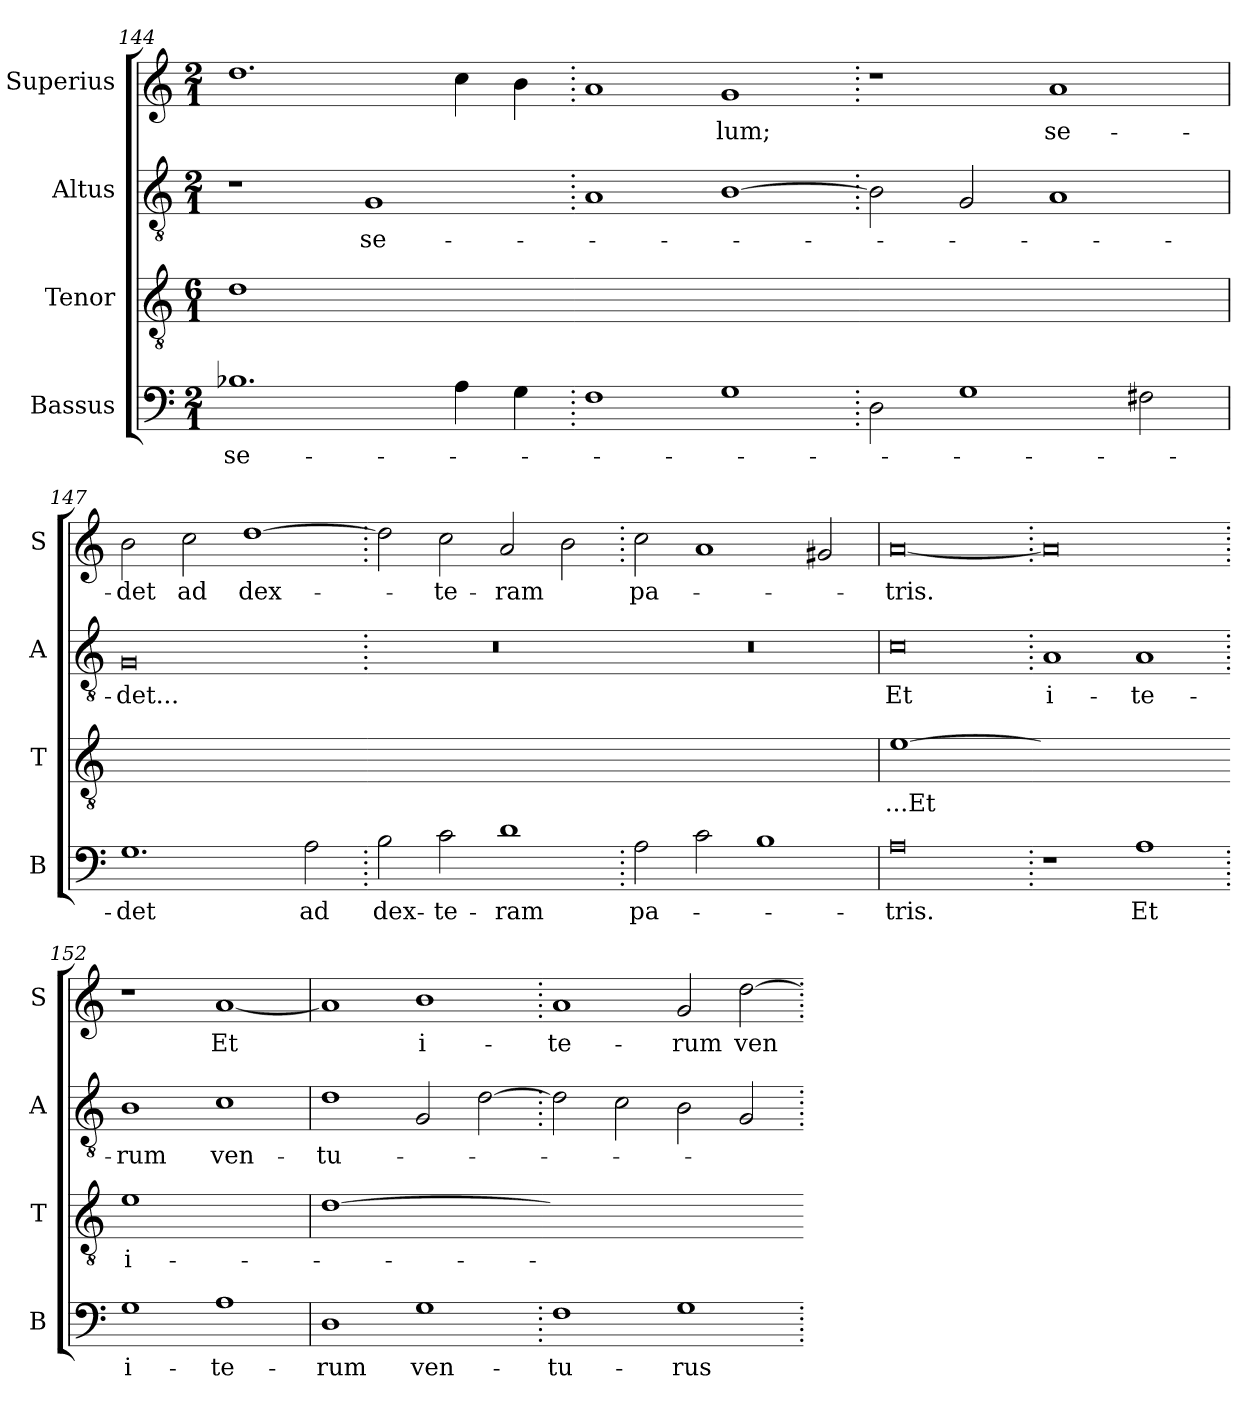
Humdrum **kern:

**kern	**text	**kern	**text	**kern	**text	**kern	**text
*part4	*part4	*part3	*part3	*part2	*part2	*part1	*part1
*staff4	*staff4	*staff3	*staff3	*staff2	*staff2	*staff1	*staff1
*I"Bassus	*	*I"Tenor	*	*I"Altus	*	*I"Superius	*
*I'B	*	*I'T	*	*I'A	*	*I'S	*
*clefF4	*	*clefGv2	*	*clefGv2	*	*clefG2	*
*k[]	*	*k[]	*	*k[]	*	*k[]	*
*M2/1	*	*M6/1	*	*M2/1	*	*M2/1	*
=144	=144	=144	=144	=144	=144	=144	=144
!	!	!LO:N:vis=1	!	!	!	!	!
1.B-X	se-	[y0d	.	1r	.	1.dd	.
.	.	.	.	1G	se-	.	.
4A\	.	.	.	.	.	4cc\	.
4G\	.	.	.	.	.	4b\	.
=145.	=145.	=145-	=145.	=145.	=145.	=145.	=145.
!	!	!LO:N:vis=1	!	!	!	!	!
1F	.	0dyy_	.	1A	.	1a	.
1G	.	.	.	[1B	.	1g	-lum;
=146.	=146.	=146-	=146.	=146.	=146.	=146.	=146.
!	!	!LO:N:vis=1	!	!	!	!	!
2D\	.	0dyy]	.	2B\]	.	1r	.
1G	.	.	.	2G/	.	.	.
.	.	.	.	1A	.	1a	se-
2F#X\	.	.	.	.	.	.	.
=147	=147	=147	=147	=147	=147	=147	=147
!	!	!LO:N:vis=1	!	!	!	!	!
1.G	-det	0r	.	0G	-det...	2b\	-det
.	.	.	.	.	.	2cc\	ad
.	.	.	.	.	.	[1dd	dex-
2A\	ad	.	.	.	.	.	.
=148.	=148.	=148-	=148.	=148.	=148.	=148.	=148.
!	!	!LO:N:vis=1	!	!	!	!	!
2B\	dex-	0ryy	.	0r	.	2dd\]	.
2c\	-te-	.	.	.	.	2cc\	-te-
1d	-ram	.	.	.	.	2a/	-ram
.	.	.	.	.	.	2b\	.
=149.	=149.	=149-	=149.	=149.	=149.	=149.	=149.
!	!	!LO:N:vis=1	!	!	!	!	!
2A\	pa-	0ryy	.	0r	.	2cc\	pa-
2c\	.	.	.	.	.	1a	.
1B	.	.	.	.	.	.	.
.	.	.	.	.	.	2g#X/	.
=150	=150	=150	=150	=150	=150	=150	=150
!	!	!LO:N:vis=1	!	!	!	!	!
0A	-tris.	[0e	...Et	0c	Et	[0a	-tris.
=151.	=151.	=151-	=151.	=151.	=151.	=151.	=151.
!	!	!LO:N:vis=1	!	!	!	!	!
1r	.	0eyy]	.	1A	i-	0a]	.
1A	Et	.	.	1A	-te-	.	.
=152.	=152.	=152-	=152.	=152.	=152.	=152.	=152.
!	!	!LO:N:vis=1	!	!	!	!	!
1G	i-	0e	i-	1B	-rum	1r	.
1A	-te-	.	.	1c	ven-	[1a	Et
=153	=153	=153	=153	=153	=153	=153	=153
!	!	!LO:N:vis=1	!	!	!	!	!
1D	-rum	[0d	.	1d	-tu-	1a]	.
1G	ven-	.	.	2G/	.	1b	i-
.	.	.	.	[2d\	.	.	.
=154.	=154.	=154-	=154.	=154.	=154.	=154.	=154.
!	!	!LO:N:vis=1	!	!	!	!	!
1F	-tu-	0dyy]	.	2d\]	.	1a	-te-
.	.	.	.	2c\	.	.	.
1G	-rus	.	.	2B\	.	2g/	-rum
.	.	.	.	2G/	.	[2dd\	ven-
=.	=.	=-	=.	=.	=.	=.	=.
*-	*-	*-	*-	*-	*-	*-	*-
